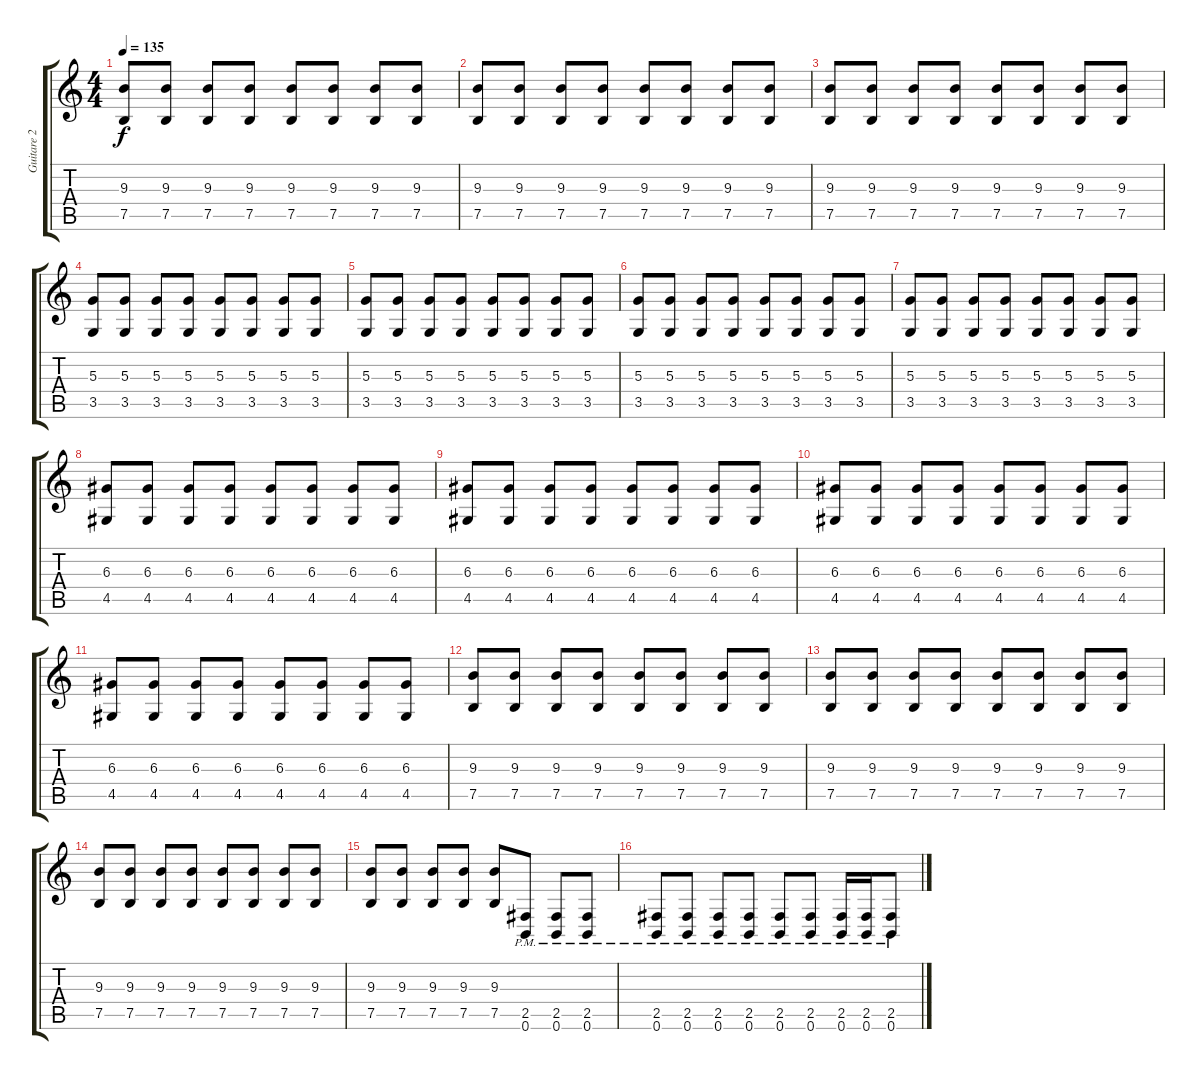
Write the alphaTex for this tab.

\track ("Guitare 2" "Guitare 2") {instrument distortionguitar}
\staff {score tabs}
\tuning (B3 Gb3 D3 A2 E2 B1) {hide}
\ts (4 4)
\tempo 135
\clef g2
\ks c
(9.3 7.5).8{dy f} (9.3 7.5).8 (9.3 7.5).8 (9.3 7.5).8 (9.3 7.5).8 (9.3 7.5).8 (9.3 7.5).8 (9.3 7.5).8 |
(9.3 7.5).8 (9.3 7.5).8 (9.3 7.5).8 (9.3 7.5).8 (9.3 7.5).8 (9.3 7.5).8 (9.3 7.5).8 (9.3 7.5).8 |
(9.3 7.5).8 (9.3 7.5).8 (9.3 7.5).8 (9.3 7.5).8 (9.3 7.5).8 (9.3 7.5).8 (9.3 7.5).8 (9.3 7.5).8 |
(5.3 3.5).8 (5.3 3.5).8 (5.3 3.5).8 (5.3 3.5).8 (5.3 3.5).8 (5.3 3.5).8 (5.3 3.5).8 (5.3 3.5).8 |
(5.3 3.5).8 (5.3 3.5).8 (5.3 3.5).8 (5.3 3.5).8 (5.3 3.5).8 (5.3 3.5).8 (5.3 3.5).8 (5.3 3.5).8 |
(5.3 3.5).8 (5.3 3.5).8 (5.3 3.5).8 (5.3 3.5).8 (5.3 3.5).8 (5.3 3.5).8 (5.3 3.5).8 (5.3 3.5).8 |
(5.3 3.5).8 (5.3 3.5).8 (5.3 3.5).8 (5.3 3.5).8 (5.3 3.5).8 (5.3 3.5).8 (5.3 3.5).8 (5.3 3.5).8 |
(6.3 4.5).8 (6.3 4.5).8 (6.3 4.5).8 (6.3 4.5).8 (6.3 4.5).8 (6.3 4.5).8 (6.3 4.5).8 (6.3 4.5).8 |
(6.3 4.5).8 (6.3 4.5).8 (6.3 4.5).8 (6.3 4.5).8 (6.3 4.5).8 (6.3 4.5).8 (6.3 4.5).8 (6.3 4.5).8 |
(6.3 4.5).8 (6.3 4.5).8 (6.3 4.5).8 (6.3 4.5).8 (6.3 4.5).8 (6.3 4.5).8 (6.3 4.5).8 (6.3 4.5).8 |
(6.3 4.5).8 (6.3 4.5).8 (6.3 4.5).8 (6.3 4.5).8 (6.3 4.5).8 (6.3 4.5).8 (6.3 4.5).8 (6.3 4.5).8 |
(9.3 7.5).8 (9.3 7.5).8 (9.3 7.5).8 (9.3 7.5).8 (9.3 7.5).8 (9.3 7.5).8 (9.3 7.5).8 (9.3 7.5).8 |
(9.3 7.5).8 (9.3 7.5).8 (9.3 7.5).8 (9.3 7.5).8 (9.3 7.5).8 (9.3 7.5).8 (9.3 7.5).8 (9.3 7.5).8 |
(9.3 7.5).8 (9.3 7.5).8 (9.3 7.5).8 (9.3 7.5).8 (9.3 7.5).8 (9.3 7.5).8 (9.3 7.5).8 (9.3 7.5).8 |
(9.3 7.5).8 (9.3 7.5).8 (9.3 7.5).8 (9.3 7.5).8 (9.3 7.5).8 (2.5{pm} 0.6{pm}).8 (2.5{pm} 0.6{pm}).8 (2.5{pm} 0.6{pm}).8 |
(2.5{pm} 0.6{pm}).8 (2.5{pm} 0.6{pm}).8 (2.5{pm} 0.6{pm}).8 (2.5{pm} 0.6{pm}).8 (2.5{pm} 0.6{pm}).8 (2.5{pm} 0.6{pm}).8 (2.5{pm} 0.6{pm}).16 (2.5{pm} 0.6{pm}).16 (2.5{pm} 0.6{pm}).8
